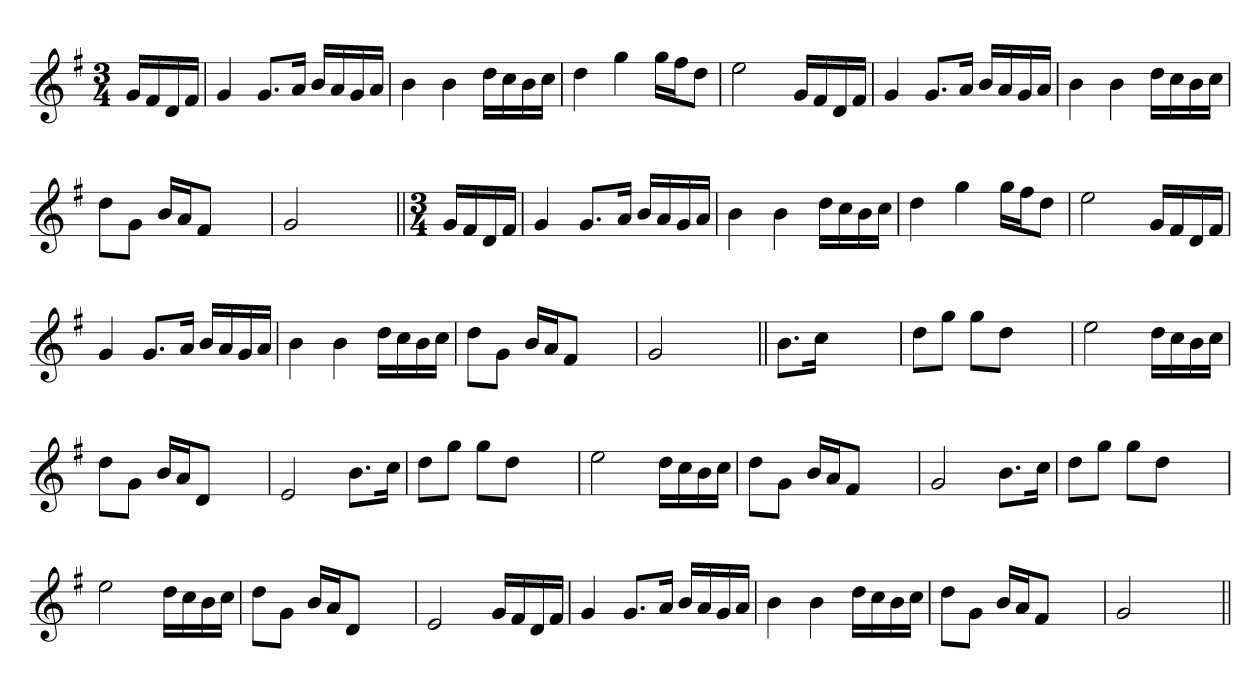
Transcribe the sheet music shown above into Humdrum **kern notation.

**kern
*part1
*staff1
*clefG2
*k[f#]
*G:
*M3/4
=1
16gLL
16f#
16d
16f#JJ
=
4g
8.gL
16aJk
16bLL
16a
16g
16aJJ
=
4b
4b
16ddLL
16cc
16b
16ccJJ
=
4dd
4gg
16ggLL
16ff#J
8ddJ
=
2ee
16gLL
16f#
16d
16f#JJ
=
4g
8.gL
16aJk
16bLL
16a
16g
16aJJ
=
4b
4b
16ddLL
16cc
16b
16ccJJ
=
8ddL
8gJ
16bLL
16aJ
8f#J
4ryy
=
2g
4ryy
=||
*M3/4
16gLL
16f#
16d
16f#JJ
=
4g
8.gL
16aJk
16bLL
16a
16g
16aJJ
=
4b
4b
16ddLL
16cc
16b
16ccJJ
=
4dd
4gg
16ggLL
16ff#J
8ddJ
=
2ee
16gLL
16f#
16d
16f#JJ
=
4g
8.gL
16aJk
16bLL
16a
16g
16aJJ
=
4b
4b
16ddLL
16cc
16b
16ccJJ
=
8ddL
8gJ
16bLL
16aJ
8f#J
4ryy
=
2g
4ryy
=||
8.bL
16ccJk
2ryy
=
8ddL
8ggJ
8ggL
8ddJ
4ryy
=
2ee
16ddLL
16cc
16b
16ccJJ
=
8ddL
8gJ
16bLL
16aJ
8dJ
4ryy
=
2e
8.bL
16ccJk
=
8ddL
8ggJ
8ggL
8ddJ
4ryy
=
2ee
16ddLL
16cc
16b
16ccJJ
=
8ddL
8gJ
16bLL
16aJ
8f#J
4ryy
=
2g
8.bL
16ccJk
=
8ddL
8ggJ
8ggL
8ddJ
4ryy
=
2ee
16ddLL
16cc
16b
16ccJJ
=
8ddL
8gJ
16bLL
16aJ
8dJ
4ryy
=
2e
16gLL
16f#
16d
16f#JJ
=
4g
8.gL
16aJk
16bLL
16a
16g
16aJJ
=
4b
4b
16ddLL
16cc
16b
16ccJJ
=
8ddL
8gJ
16bLL
16aJ
8f#J
4ryy
=
2g
4ryy
=||
*-
